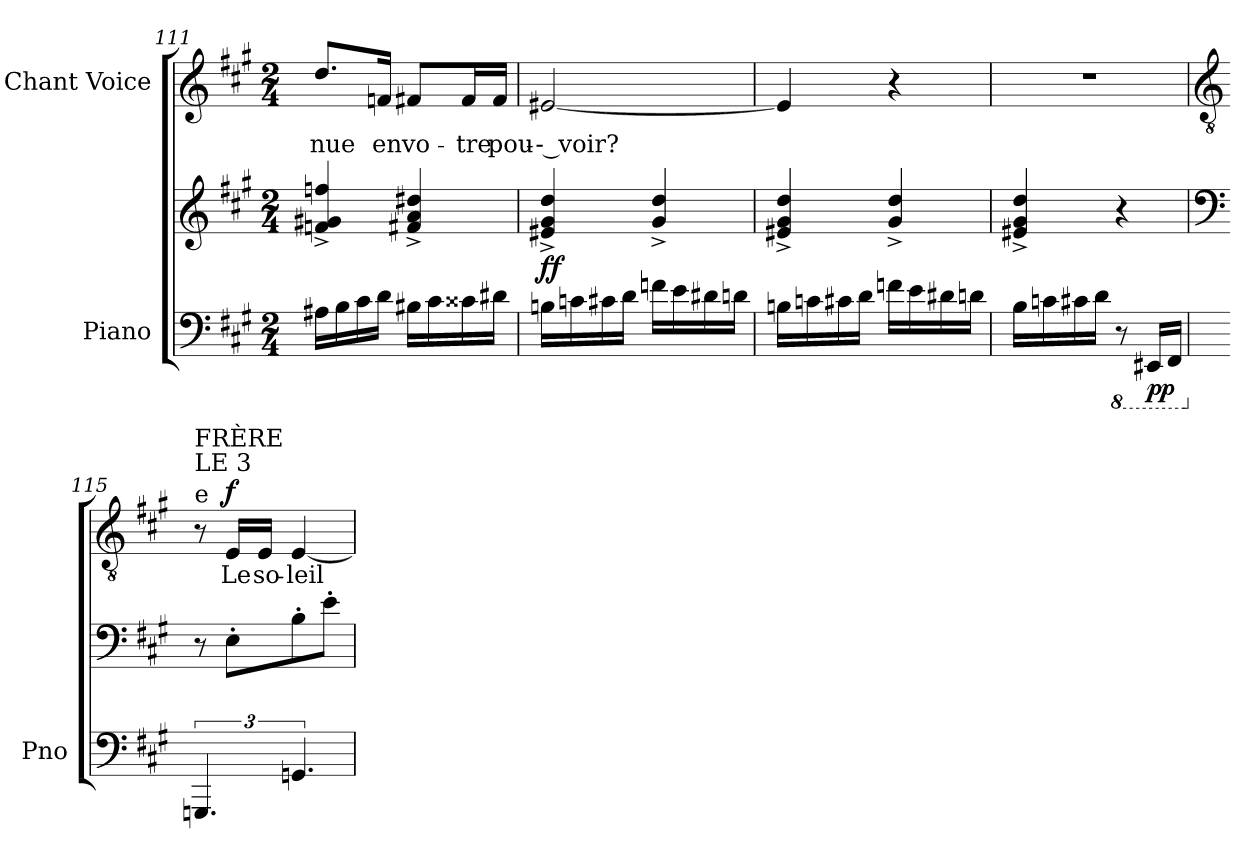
**kern	**kern	**dynam	**kern	**text	**dynam
*part2	*part2	*part2	*part1	*part1	*part1
*staff3	*staff2	*staff2/3	*staff1	*staff1	*staff1
*I"Piano	*	*	*I"Chant Voice	*	*
*I'Pno	*	*	*	*	*
*clefF4	*clefG2	*	*clefG2	*	*
*k[f#c#g#]	*k[f#c#g#]	*	*k[f#c#g#]	*	*
*M2/4	*M2/4	*	*M2/4	*	*
=111	=111	=111	=111	=111	=111
!	!	!	!	!LO:LY:b	!
16A#X\LL	4fn/^> 4g#X/^> 4ffn/^>	.	8.dd/L	nue	.
16B\	.	.	.	.	.
16c#\	.	.	.	.	.
!	!	!	!	!LO:LY:b	!
16d\JJ	.	.	16fn/Jk	en	.
!	!	!	!	!LO:LY:b	!
16B#X\LL	4f#X/^> 4a/^> 4dd#X/^>	.	8f#X/L	vo-	.
16c#\	.	.	.	.	.
!	!	!	!	!LO:LY:b	!
16c##X\	.	.	16f#/L	-tre	.
!	!	!	!	!LO:LY:b	!
16d#X\JJ	.	.	16f#/JJ	pou-	.
!!LO:LB:g=z
=112	=112	=112	=112	=112	=112
!	!	!LO:DY:b	!	!LO:LY:b	!
16Bn\LL	4e#X/^> 4g#/^> 4dd/^>	ff	[2e#X/	-- voir?	.
16cn\	.	.	.	.	.
16c#X\	.	.	.	.	.
16d\JJ	.	.	.	.	.
16fn\LL	4g#/^> 4dd/^>	.	.	.	.
16e\	.	.	.	.	.
16d#X\	.	.	.	.	.
16dn\JJ	.	.	.	.	.
=113	=113	=113	=113	=113	=113
16Bn\LL	4e#X/^> 4g#/^> 4dd/^>	.	4e#/]	.	.
16cn\	.	.	.	.	.
16c#X\	.	.	.	.	.
16d\JJ	.	.	.	.	.
16fn\LL	4g#/^> 4dd/^>	.	4r	.	.
16e\	.	.	.	.	.
16d#X\	.	.	.	.	.
16dn\JJ	.	.	.	.	.
=114	=114	=114	=114	=114	=114
16B\LL	4e#X/^> 4g#/^> 4dd/^>	.	2r	.	.
16cn\	.	.	.	.	.
16c#X\	.	.	.	.	.
16d\JJ	.	.	.	.	.
*8ba	*	*	*	*	*
8r	4r	.	.	.	.
!	!	!LO:DY:b=2	!	!	!
16EEE#X/LL	.	pp	.	.	.
16FFF#/JJ	.	.	.	.	.
=115	=115	=115	=115	=115	=115
*	*clefF4	*	*clefGv2	*	*
*X8ba	*	*	*	*	*
!	!	!	!LO:TX:a:t=LE 3	!	!
!	!	!	!LO:TX:a:t=e	!	!
!	!	!	!LO:TX:a:t=FRÈRE	!	!
6.GGGn/	8r	.	8r	.	.
!	!	!	!	!LO:LY:b	!LO:DY:a
.	8E'\L	.	16E/LL	Le	f
!	!	!	!	!LO:LY:b	!
.	.	.	16E/JJ	so-	.
!	!	!	!	!LO:LY:b	!
6.GGn/	8B'\	.	[4E/	-leil	.
.	8e'\J	.	.	.	.
=	=	=	=	=	=
*-	*-	*-	*-	*-	*-
